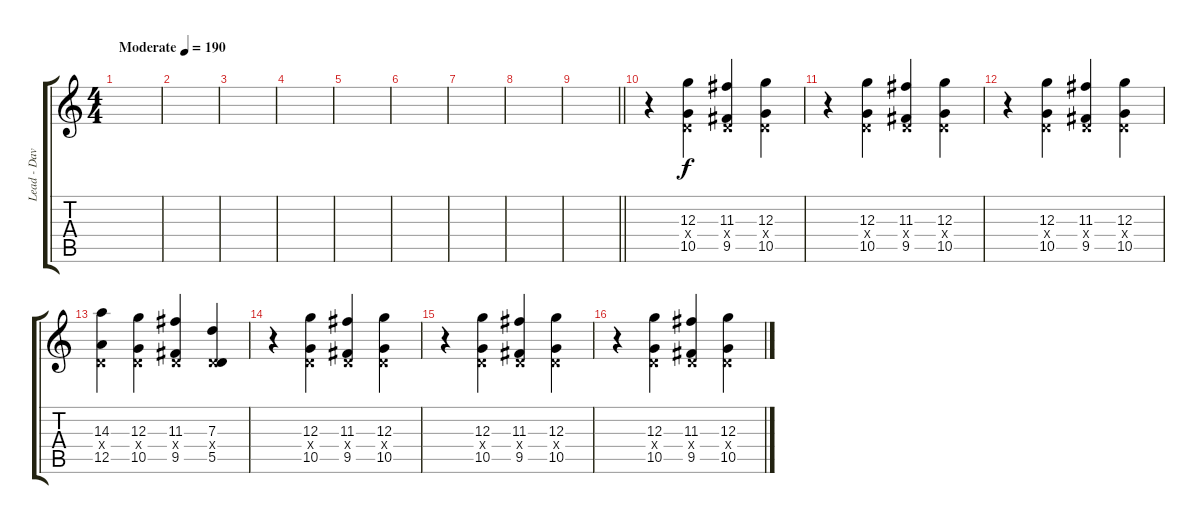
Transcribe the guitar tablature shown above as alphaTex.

\track ("Lead - Dave Brownsound" "Lead - Dav") {instrument distortionguitar}
\staff {score tabs}
\tuning (E4 B3 G3 D3 A2 E2) {hide}
\ts (4 4)
\tempo (190 "Moderate")
\clef g2
\ks c
|
|
|
|
|
|
|
|
\barLineRight lightlight
|
r.4 (12.3 0.4{x} 10.5).4 (11.3 0.4{x} 9.5).4 (12.3 0.4{x} 10.5).4 |
r.4 (12.3 0.4{x} 10.5).4 (11.3 0.4{x} 9.5).4 (12.3 0.4{x} 10.5).4 |
r.4 (12.3 0.4{x} 10.5).4 (11.3 0.4{x} 9.5).4 (12.3 0.4{x} 10.5).4 |
(14.3 0.4{x} 12.5).4 (12.3 0.4{x} 10.5).4 (11.3 0.4{x} 9.5).4 (7.3 0.4{x} 5.5).4 |
r.4 (12.3 0.4{x} 10.5).4 (11.3 0.4{x} 9.5).4 (12.3 0.4{x} 10.5).4 |
r.4 (12.3 0.4{x} 10.5).4 (11.3 0.4{x} 9.5).4 (12.3 0.4{x} 10.5).4 |
r.4 (12.3 0.4{x} 10.5).4 (11.3 0.4{x} 9.5).4 (12.3 0.4{x} 10.5).4
